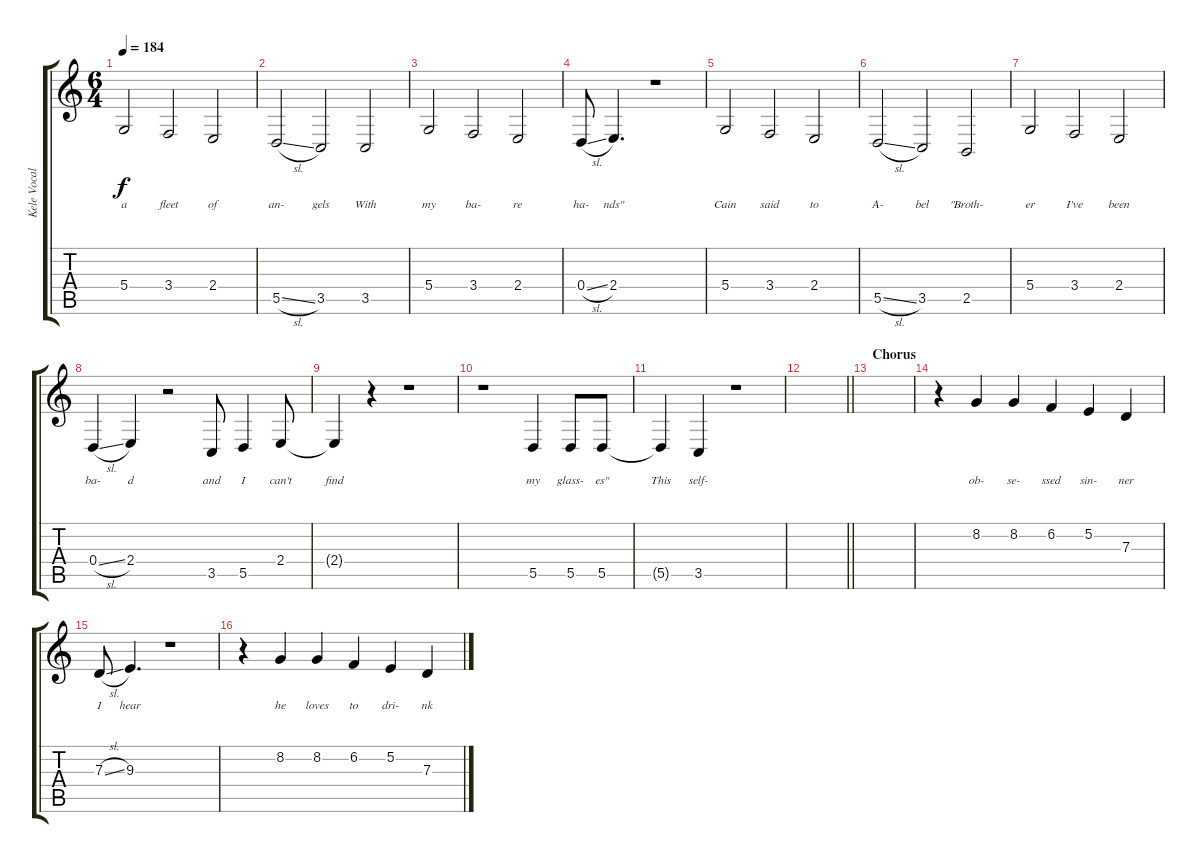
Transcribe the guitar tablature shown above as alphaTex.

\track ("Kele Vocals" "Kele Vocal") {instrument choiraahs}
\staff {score tabs}
\tuning (E4 B3 G3 D3 A2 E2) {hide}
\ts (6 4)
\tempo 184
\clef g2
\ks c
5.4.2{lyrics (0 "a") lyrics (1 "") lyrics (2 "") lyrics (3 "") lyrics (4 "") dy f} 3.4.2{lyrics (0 "fleet") lyrics (1 "") lyrics (2 "") lyrics (3 "") lyrics (4 "")} 2.4.2{lyrics (0 "of") lyrics (1 "") lyrics (2 "") lyrics (3 "") lyrics (4 "")} |
5.5{sl}.2{lyrics (0 "an-") lyrics (1 "") lyrics (2 "") lyrics (3 "") lyrics (4 "")} 3.5.2{lyrics (0 "gels") lyrics (1 "") lyrics (2 "") lyrics (3 "") lyrics (4 "")} 3.5.2{lyrics (0 "With") lyrics (1 "") lyrics (2 "") lyrics (3 "") lyrics (4 "")} |
5.4.2{lyrics (0 "my") lyrics (1 "") lyrics (2 "") lyrics (3 "") lyrics (4 "")} 3.4.2{lyrics (0 "ba-") lyrics (1 "") lyrics (2 "") lyrics (3 "") lyrics (4 "")} 2.4.2{lyrics (0 "re") lyrics (1 "") lyrics (2 "") lyrics (3 "") lyrics (4 "")} |
0.4{sl}.8{lyrics (0 "ha-") lyrics (1 "") lyrics (2 "") lyrics (3 "") lyrics (4 "")} 2.4.4{d lyrics (0 "nds\"") lyrics (1 "") lyrics (2 "") lyrics (3 "") lyrics (4 "")} r.1 |
5.4.2{lyrics (0 "Cain") lyrics (1 "") lyrics (2 "") lyrics (3 "") lyrics (4 "")} 3.4.2{lyrics (0 "said") lyrics (1 "") lyrics (2 "") lyrics (3 "") lyrics (4 "")} 2.4.2{lyrics (0 "to") lyrics (1 "") lyrics (2 "") lyrics (3 "") lyrics (4 "")} |
5.5{sl}.2{lyrics (0 "A-") lyrics (1 "") lyrics (2 "") lyrics (3 "") lyrics (4 "")} 3.5.2{lyrics (0 "bel") lyrics (1 "") lyrics (2 "") lyrics (3 "") lyrics (4 "")} 2.5.2{lyrics (0 "\"Broth-") lyrics (1 "") lyrics (2 "") lyrics (3 "") lyrics (4 "")} |
5.4.2{lyrics (0 "er") lyrics (1 "") lyrics (2 "") lyrics (3 "") lyrics (4 "")} 3.4.2{lyrics (0 "I've") lyrics (1 "") lyrics (2 "") lyrics (3 "") lyrics (4 "")} 2.4.2{lyrics (0 "been") lyrics (1 "") lyrics (2 "") lyrics (3 "") lyrics (4 "")} |
0.4{sl}.4{lyrics (0 "ba-") lyrics (1 "") lyrics (2 "") lyrics (3 "") lyrics (4 "")} 2.4.4{lyrics (0 "d") lyrics (1 "") lyrics (2 "") lyrics (3 "") lyrics (4 "")} r.2 3.5.8{lyrics (0 "and") lyrics (1 "") lyrics (2 "") lyrics (3 "") lyrics (4 "")} 5.5.4{lyrics (0 "I") lyrics (1 "") lyrics (2 "") lyrics (3 "") lyrics (4 "")} 2.4.8{lyrics (0 "can't") lyrics (1 "") lyrics (2 "") lyrics (3 "") lyrics (4 "")} |
2.4{t}.4{lyrics (0 "find") lyrics (1 "") lyrics (2 "") lyrics (3 "") lyrics (4 "")} r.4 r.1 |
r.1 5.5.4{lyrics (0 "my") lyrics (1 "") lyrics (2 "") lyrics (3 "") lyrics (4 "")} 5.5.8{lyrics (0 "glass-") lyrics (1 "") lyrics (2 "") lyrics (3 "") lyrics (4 "")} 5.5.8{lyrics (0 "es\"") lyrics (1 "") lyrics (2 "") lyrics (3 "") lyrics (4 "")} |
5.5{t}.4{lyrics (0 "This") lyrics (1 "") lyrics (2 "") lyrics (3 "") lyrics (4 "")} 3.5.4{lyrics (0 "self-") lyrics (1 "") lyrics (2 "") lyrics (3 "") lyrics (4 "")} r.1 |
\barLineRight lightlight
|
\section ("" "Chorus")
|
r.4 8.2.4{lyrics (0 "ob-") lyrics (1 "") lyrics (2 "") lyrics (3 "") lyrics (4 "")} 8.2.4{lyrics (0 "se-") lyrics (1 "") lyrics (2 "") lyrics (3 "") lyrics (4 "")} 6.2.4{lyrics (0 "ssed") lyrics (1 "") lyrics (2 "") lyrics (3 "") lyrics (4 "")} 5.2.4{lyrics (0 "sin-") lyrics (1 "") lyrics (2 "") lyrics (3 "") lyrics (4 "")} 7.3.4{lyrics (0 "ner") lyrics (1 "") lyrics (2 "") lyrics (3 "") lyrics (4 "")} |
7.3{sl}.8{lyrics (0 "I") lyrics (1 "") lyrics (2 "") lyrics (3 "") lyrics (4 "")} 9.3.4{d lyrics (0 "hear") lyrics (1 "") lyrics (2 "") lyrics (3 "") lyrics (4 "")} r.1 |
r.4 8.2.4{lyrics (0 "he") lyrics (1 "") lyrics (2 "") lyrics (3 "") lyrics (4 "")} 8.2.4{lyrics (0 "loves") lyrics (1 "") lyrics (2 "") lyrics (3 "") lyrics (4 "")} 6.2.4{lyrics (0 "to") lyrics (1 "") lyrics (2 "") lyrics (3 "") lyrics (4 "")} 5.2.4{lyrics (0 "dri-") lyrics (1 "") lyrics (2 "") lyrics (3 "") lyrics (4 "")} 7.3.4{lyrics (0 "nk") lyrics (1 "") lyrics (2 "") lyrics (3 "") lyrics (4 "")}
